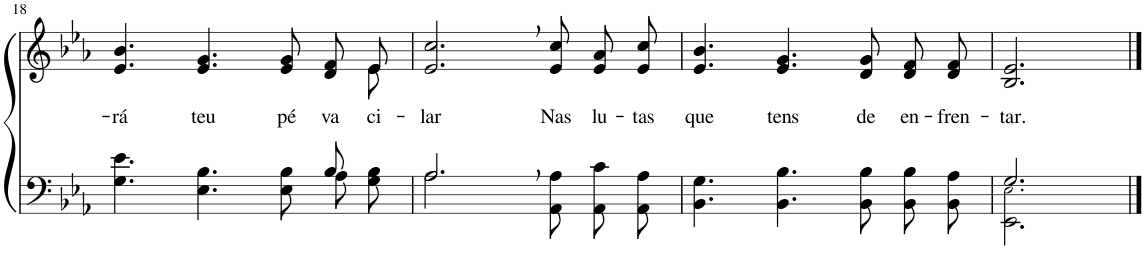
**kern	**kern	**text
*part2	*part1	*part1
*staff2	*staff1	*staff1
*I"Parte III e IV	*I"Parte I e II	*
!!LO:PB:g=z
*clefF4	*clefG2	*
*k[b-e-a-]	*k[b-e-a-]	*
*M9/8	*M9/8	*
=18	=18	=18
*^	*	*
!	!	!	!LO:LY:b
*	*	*^	*
2..ryy	4.G\ 4.e-\	4.e-/ 4.b-/	1ryy	-rá
!	!	!	!	!LO:LY:b
.	4.E-\ 4.B-\	4.e-/ 4.g/	.	teu
!	!	!	!	!LO:LY:b
.	8E-\ 8B-\L	8e-/ 8g/L	.	pé
!	!	!	!	!LO:LY:b
8B-/	8A-\	8d/ 8f/	.	va-
!	!	!	!	!LO:LY:b
8ryy	8G\ 8B-\J	8e-/J	8e-\	-ci-
=19	=19	=19	=19	=19
!	!	!	!	!LO:LY:b
*	*	*v	*v	*
2.A-,/	2.A-\	2.e-/, 2.cc/,	-lar
!	!	!	!LO:LY:b
4.ryy	8AA-\ 8A-\L	8e-/ 8cc/L	Nas
!	!	!	!LO:LY:b
.	8AA-\ 8c\	8e-/ 8a-/	lu-
!	!	!	!LO:LY:b
.	8AA-\ 8A-\J	8e-/ 8cc/J	-tas
=20	=20	=20	=20
!	!	!	!LO:LY:b
*v	*v	*	*
4.BB-\ 4.G\	4.e-/ 4.b-/	que
!	!	!LO:LY:b
4.BB-\ 4.B-\	4.e-/ 4.g/	tens
!	!	!LO:LY:b
8BB-\ 8B-\L	8d/ 8g/L	de
!	!	!LO:LY:b
8BB-\ 8B-\	8d/ 8f/	en-
!	!	!LO:LY:b
8BB-\ 8A-\J	8d/ 8f/J	-fren-
=21	=21	=21
*^	*	*
!	!	!	!LO:LY:b
2.G/	2.EE-\ 2.E-!\	2.B-/ 2.e-/	-tar.
*v	*v	*	*
==	==	==
*-	*-	*-
